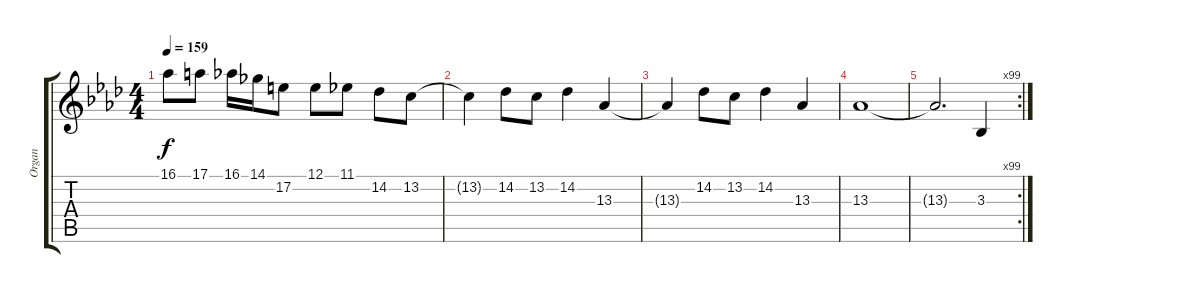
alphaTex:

\track ("Organ" "Organ") {instrument drawbarorgan}
\staff {score tabs}
\tuning (E4 B3 G3 D3 A2 E2) {hide}
\ts (4 4)
\tempo 159
\clef g2
\ks fminor
16.1.8{dy f} 17.1.8 16.1.16 14.1.16 17.2.8 12.1.8 11.1.8 14.2.8 13.2.8 |
13.2{t}.4 14.2.8 13.2.8 14.2.4 13.3.4 |
13.3{t}.4 14.2.8 13.2.8 14.2.4 13.3.4 |
13.3.1 |
\rc 99
13.3{t}.2{d} 3.3.4
